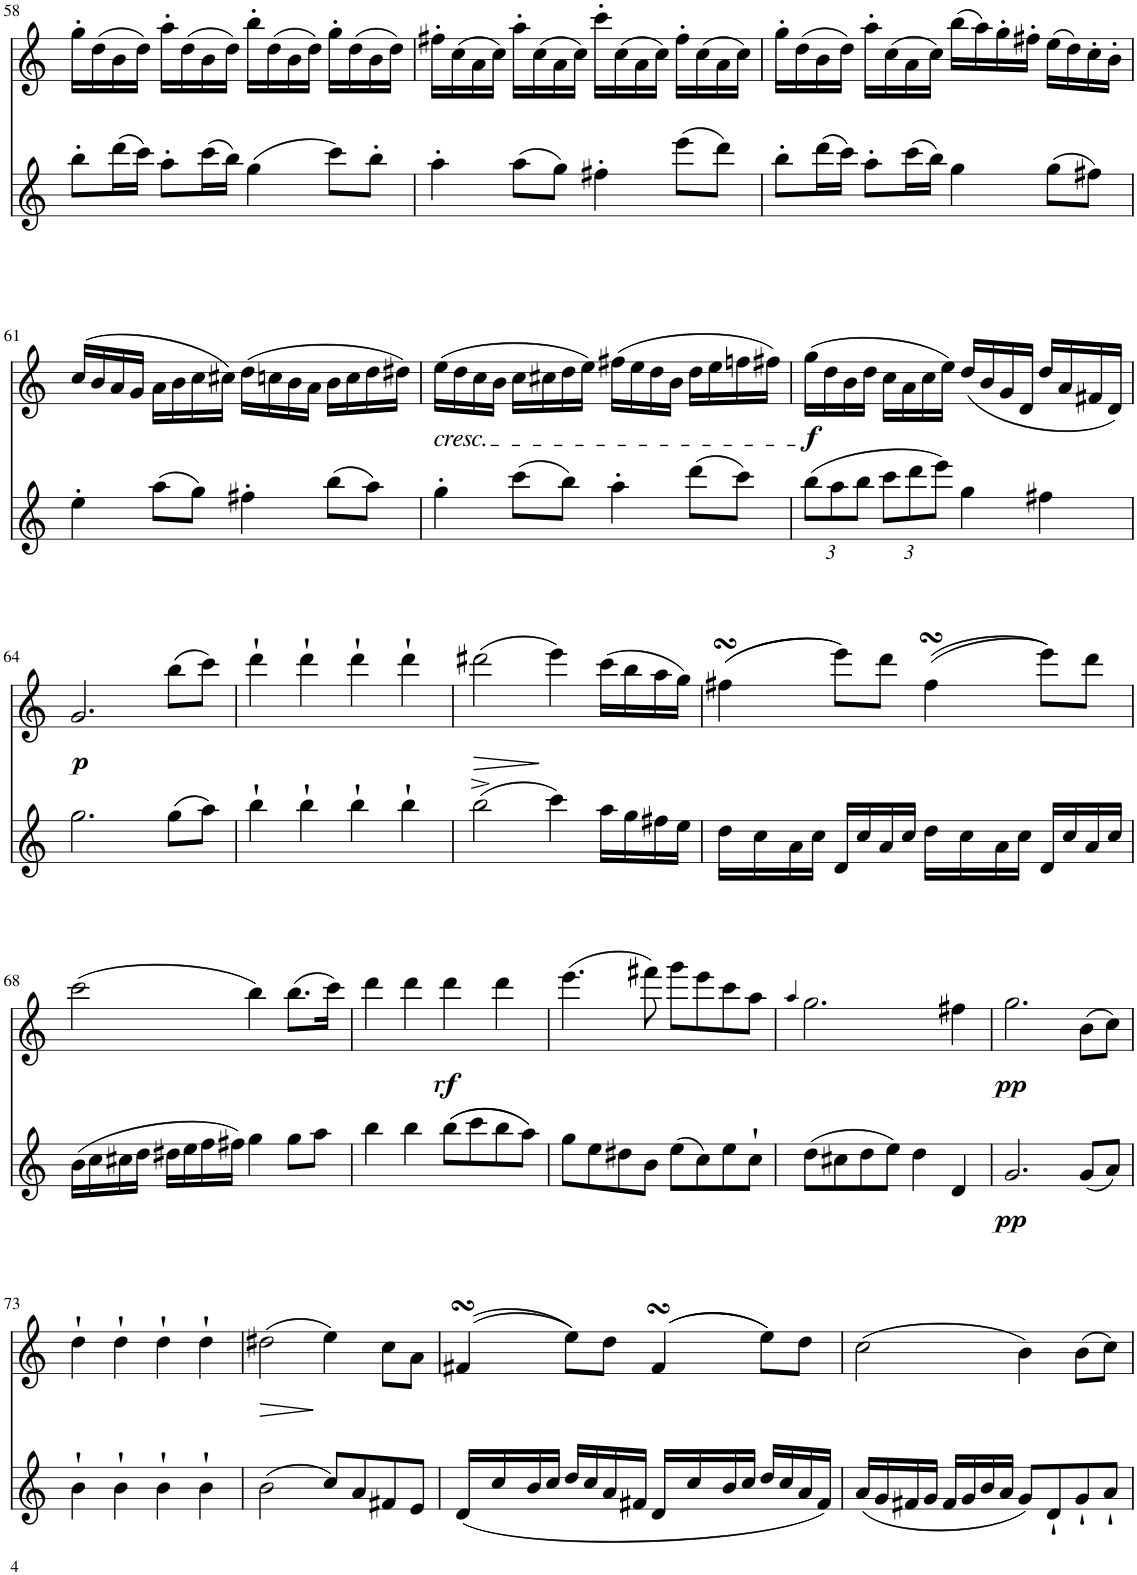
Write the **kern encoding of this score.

**kern	**dynam	**kern	**dynam
*part2	*part2	*part1	*part1
*staff2	*staff2	*staff1	*staff1
*I"Flöte	*	*I"Flöte 1	*
*I'Fl	*	*I'Fl	*
!!LO:PB:g=z
*clefG2	*	*clefG2	*
*k[]	*	*k[]	*
*M4/4	*	*M4/4	*
*met(c)	*	*met(c)	*
=58	=58	=58	=58
8bb'\L	.	16gg'\LL	.
.	.	(16dd\	.
(16ddd\L	.	16b\	.
16ccc\JJ)	.	16dd\JJ)	.
8aa'\L	.	16aa'\LL	.
.	.	(16dd\	.
(16ccc\L	.	16b\	.
16bb\JJ)	.	16dd\JJ)	.
(4gg\	.	16bb'\LL	.
.	.	(16dd\	.
.	.	16b\	.
.	.	16dd\JJ)	.
8ccc\L)	.	16gg'\LL	.
.	.	(16dd\	.
8bb'\J	.	16b\	.
.	.	16dd\JJ)	.
=59	=59	=59	=59
4aa'\	.	16ff#X'\LL	.
.	.	(16cc\	.
.	.	16a\	.
.	.	16cc\JJ)	.
(8aa\L	.	16aa'\LL	.
.	.	(16cc\	.
8gg\J)	.	16a\	.
.	.	16cc\JJ)	.
4ff#X'\	.	16ccc'\LL	.
.	.	(16cc\	.
.	.	16a\	.
.	.	16cc\JJ)	.
(8eee\L	.	16ff#'\LL	.
.	.	(16cc\	.
8ddd\J)	.	16a\	.
.	.	16cc\JJ)	.
=60	=60	=60	=60
8bb'\L	.	16gg'\LL	.
.	.	(16dd\	.
(16ddd\L	.	16b\	.
16ccc\JJ)	.	16dd\JJ)	.
8aa'\L	.	16aa'\LL	.
.	.	(16cc\	.
(16ccc\L	.	16a\	.
16bb\JJ)	.	16cc\JJ)	.
4gg\	.	(16bb\LL	.
.	.	16aa\)	.
.	.	16gg'\	.
.	.	16ff#X'\JJ	.
(8gg\L	.	(16ee\LL	.
.	.	16dd\)	.
8ff#X\J)	.	16cc'\	.
.	.	16b'\JJ	.
!!LO:LB:g=z
=61	=61	=61	=61
4ee'\	.	(16cc/LL	.
.	.	16b/	.
.	.	16a/	.
.	.	16g/JJ	.
(8aa\L	.	16a\LL	.
.	.	16b\	.
8gg\J)	.	16cc\	.
.	.	16cc#X\JJ)	.
4ff#X'\	.	(16dd\LL	.
.	.	16ccn\	.
.	.	16b\	.
.	.	16a\JJ	.
(8bb\L	.	16b\LL	.
.	.	16cc\	.
8aa\J)	.	16dd\	.
.	.	16dd#X\JJ)	.
=62	=62	=62	=62
!	!	!LO:TX:b:i:t=cresc.	!
4gg'\	.	(16ee\LL	.
.	.	16dd\	.
.	.	16cc\	.
.	.	16b\JJ	.
(8ccc\L	.	16cc\LL	.
.	.	16cc#X\	.
8bb\J)	.	16dd\	.
.	.	16ee\JJ)	.
4aa'\	.	(16ff#X\LL	.
.	.	16ee\	.
.	.	16dd\	.
.	.	16b\JJ	.
(8ddd\L	.	16dd\LL	.
.	.	16ee\	.
8ccc\J)	.	16ffn\	.
.	.	16ff#X\JJ)	.
=63	=63	=63	=63
*Xbrackettup	*	*	*
!	!	!	!LO:DY:b
(12bb\L	.	(16gg\LL	f
.	.	16dd\	.
12aa\	.	.	.
.	.	16b\	.
12bb\J	.	.	.
.	.	16dd\JJ	.
12ccc\L	.	16cc\LL	.
.	.	16a\	.
12ddd\	.	.	.
.	.	16cc\	.
12eee\J)	.	.	.
.	.	16ee\JJ)	.
4gg\	.	(16dd/LL	.
.	.	16b/	.
.	.	16g/	.
.	.	16d/JJ	.
4ff#X\	.	16dd/LL	.
.	.	16a/	.
.	.	16f#X/	.
.	.	16d/JJ)	.
!!LO:LB:g=z
=64	=64	=64	=64
!	!	!	!LO:DY:b
2.gg\	.	2.g/	p
(8gg\L	.	(8bb\L	.
8aa\J)	.	8ccc\J)	.
=65	=65	=65	=65
4bb`\	.	4ddd`\	.
4bb`\	.	4ddd`\	.
4bb`\	.	4ddd`\	.
4bb`\	.	4ddd`\	.
=66	=66	=66	=66
!	!	!	!LO:HP:b
(2bb^\	.	(2ddd#X\	>
4ccc\)	.	4eee\)	]
16aa\LL	.	(16ccc\LL	.
16gg\	.	16bb\	.
16ff#X\	.	16aa\	.
16ee\JJ	.	16gg\JJ)	.
=67	=67	=67	=67
*	*	*^	*
16dd\LL	.	((4ff#XsSsS\	((8ff#	.
16cc\	.	.	.	.
.	.	.	qeeLL	.
.	.	.	qff#	.
.	.	.	qggJ	.
.	.	.	qeeJ	.
16a\	.	.	4eee))	.
16cc\JJ	.	.	.	.
16d/LL	.	8eee\L))	.	.
16cc/	.	.	.	.
16a/	.	8ddd\J	8ddd	.
16cc/JJ	.	.	.	.
16dd\LL	.	((4ff#sSsS\	((8ff#	.
16cc\	.	.	.	.
.	.	.	qeeLL	.
.	.	.	qff#	.
.	.	.	qggJ	.
.	.	.	qeeJ	.
16a\	.	.	4eee))	.
16cc\JJ	.	.	.	.
16d/LL	.	8eee\L))	.	.
16cc/	.	.	.	.
16a/	.	8ddd\J	8ddd	.
16cc/JJ	.	.	.	.
*	*	*v	*v	*
!!LO:LB:g=z
=68	=68	=68	=68
(16b\LL	.	(2ccc\	.
16cc\	.	.	.
16cc#X\	.	.	.
16dd\JJ	.	.	.
16dd#X\LL	.	.	.
16ee\	.	.	.
16ff\	.	.	.
16ff#X\JJ)	.	.	.
4gg\	.	4bb\)	.
8gg\L	.	(8.bb\L	.
8aa\J	.	.	.
.	.	16ccc\Jk)	.
=69	=69	=69	=69
4bb\	.	4ddd\	.
4bb\	.	4ddd\	.
!	!	!	!LO:DY:b
((8bb\L	.	4ddd\	rf
8ccc\	.	.	.
8bb\	.	4ddd\	.
8aa\J))	.	.	.
=70	=70	=70	=70
8gg\L	.	(4.eee\	.
8ee\	.	.	.
8dd#X\	.	.	.
8b\J	.	8fff#X\)	.
(8ee\L	.	8ggg\L	.
8cc\)	.	8eee\	.
8ee\	.	8ccc\	.
8cc`\J	.	8aa\J	.
=71	=71	=71	=71
.	.	4qaa/	.
(8dd\L	.	2.gg\	.
8cc#X\	.	.	.
8dd\	.	.	.
8ee\J)	.	.	.
4dd\	.	.	.
4d/	.	4ff#X\	.
=72	=72	=72	=72
!	!LO:DY:b	!	!LO:DY:b
2.g/	pp	2.gg\	pp
(8g/L	.	(8b\L	.
8a/J)	.	8cc\J)	.
!!LO:LB:g=z
=73	=73	=73	=73
4b`\	.	4dd`\	.
4b`\	.	4dd`\	.
4b`\	.	4dd`\	.
4b`\	.	4dd`\	.
=74	=74	=74	=74
!	!	!	!LO:HP:b
(2b\	.	(2dd#X\	>
8cc/L)	.	4ee\)	]
8a/	.	.	.
8f#X/	.	8cc\L	.
8e/J	.	8a\J	.
=75	=75	=75	=75
*	*	*^	*
(16d/LL	.	((4f#XsSsS/	((8f#	.
16cc/	.	.	.	.
.	.	.	qeLL	.
.	.	.	qf#	.
.	.	.	qgJ	.
.	.	.	qeJ	.
16b/	.	.	4ee))	.
16cc/JJ	.	.	.	.
16dd/LL	.	8ee\L))	.	.
16cc/	.	.	.	.
16a/	.	8dd\J	8dd	.
16f#X/JJ	.	.	.	.
16d/LL	.	((4f#sSsS/	((8f#	.
16cc/	.	.	.	.
.	.	.	qeLL	.
.	.	.	qf#	.
.	.	.	qgJ	.
.	.	.	qeJ	.
16b/	.	.	4ee))	.
16cc/JJ	.	.	.	.
16dd/LL	.	8ee\L))	.	.
16cc/	.	.	.	.
16a/	.	8dd\J	8dd	.
16f#/JJ)	.	.	.	.
*	*	*v	*v	*
=76	=76	=76	=76
(16a/LL	.	(2cc\	.
16g/	.	.	.
16f#X/	.	.	.
16g/JJ	.	.	.
16f#/LL	.	.	.
16g/	.	.	.
16b/	.	.	.
16a/JJ	.	.	.
8g/L)	.	4b\)	.
8d`/	.	.	.
8g`/	.	(8b\L	.
8a`/J	.	8cc\J)	.
=	=	=	=
*-	*-	*-	*-
